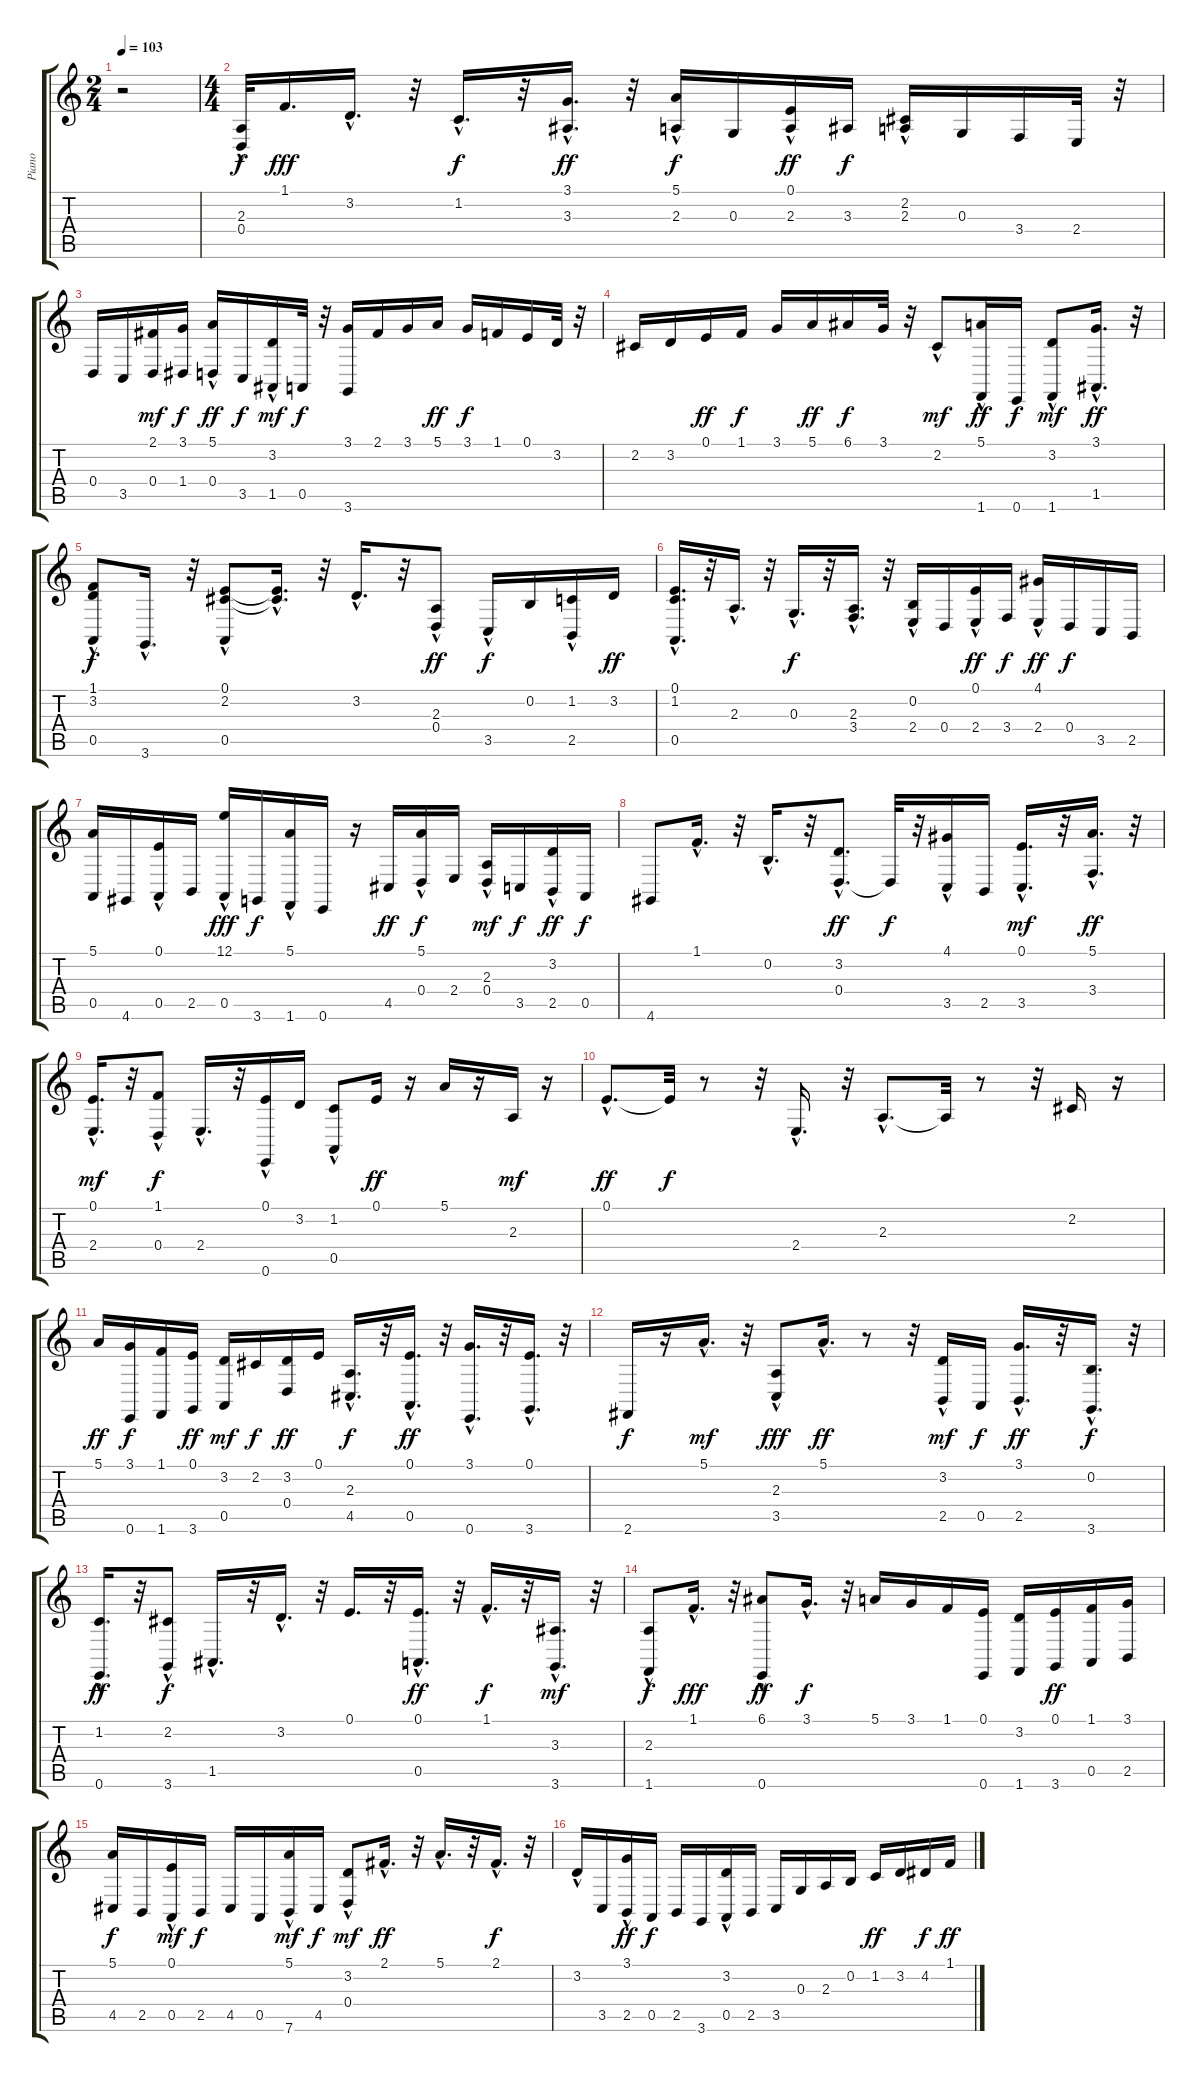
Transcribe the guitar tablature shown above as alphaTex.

\track ("Piano" "Piano") {instrument acousticgrandpiano}
\staff {score tabs}
\tuning (E4 B3 G3 D3 A2 E2) {hide}
\ts (2 4)
\tempo 103
\clef g2
\ks c
r.2{dy f instrument acousticgrandpiano} |
\ts (4 4)
(2.3 0.4{hac}).32 1.1.16{d dy fff} 3.2{hac}.16{d} r.32 1.2{hac}.16{d dy f} r.32 (3.1{hac} 3.3{hac}).16{d dy ff} r.32 (5.1{hac} 2.3).16{dy f} 0.3.16 (0.1{hac} 2.3).16{dy ff} 3.3.16{dy f} (2.2{hac} 2.3).16 0.3.16 3.4.16 2.4.32 r.32 |
0.4.16 3.5.16 (2.1 0.4).16{dy mf} (3.1 1.4).16{dy f} (5.1{hac} 0.4).16{dy ff} 3.5.16{dy f} (3.2{hac} 1.5).16{dy mf} 0.5.32{dy f} r.32 (3.1 3.6).16 2.1.16 3.1.16 5.1.16{dy ff} 3.1.16{dy f} 1.1.16 0.1.16 3.2.32 r.32 |
2.2.16 3.2.16 0.1.16{dy ff} 1.1.16{dy f} 3.1.16 5.1.16{dy ff} 6.1.16{dy f} 3.1.32 r.32 2.2{hac}.8{dy mf} (5.1{hac} 1.6).16{dy ff} 0.6.16{dy f} (3.2{hac} 1.6{hac}).8{dy mf} (3.1{hac} 1.5).16{d dy ff} r.32 |
(1.1{hac} 3.2{hac} 0.5{hac}).8{dy f} 3.6{hac}.16{d} r.32 (0.1 2.2 0.5{hac}).8 (0.1{hac t} 2.2{hac t}).16{d} r.32 3.2{hac}.16{d} r.32 (2.3{hac} 0.4{hac}).8{dy ff} 3.5{hac}.16{dy f} 0.2.16 (1.2 2.5{hac}).16 3.2.16{dy ff} |
(0.1{hac} 1.2{hac} 0.5{hac}).16{d} r.32 2.3{hac}.16{d} r.32 0.3{hac}.16{d dy f} r.32 (2.3{hac} 3.4{hac}).16{d} r.32 (0.2{hac} 2.4).16 0.4.16 (0.1{hac} 2.4).16{dy ff} 3.4.16{dy f} (4.1{hac} 2.4).16{dy ff} 0.4.16{dy f} 3.5.16 2.5.16 |
(5.1 0.5).16 4.6.16 (0.1{hac} 0.5).16 2.5.16 (12.1{hac} 0.5).16{dy fff} 3.6.16{dy f} (5.1{hac} 1.6).16 0.6.16 r.16 4.5.16{dy ff} (5.1{hac} 0.4).16{dy f} 2.4.16 (2.3{hac} 0.4).16{dy mf} 3.5.16{dy f} (3.2{hac} 2.5).16{dy ff} 0.5.16{dy f} |
4.6.8 1.1{hac}.16{d} r.32 0.2{hac}.16{d} r.32 (3.2{hac} 0.4{hac}).8{d dy ff} 0.4{t}.32{dy f} r.32 (4.1{hac} 3.5).16 2.5.16 (0.1{hac} 3.5{hac}).16{d dy mf} r.32 (5.1{hac} 3.4{hac}).16{d dy ff} r.32 |
(0.1 2.4{hac}).16{d dy mf} r.32 (1.1{hac} 0.4{hac}).8{dy f} 2.4{hac}.16{d} r.32 (0.1 0.6{hac}).16 3.2.16 (1.2 0.5{hac}).8 0.1.16{dy ff} r.16 5.1.16 r.16 2.3.16{dy mf} r.16 |
0.1{hac}.8{d dy ff} 0.1{t}.32{dy f} r.8 r.32 2.4{hac}.16{d} r.32 2.3{hac}.8{d} 2.3{t}.32 r.8 r.32 2.2.16 r.16 |
5.1.16{dy ff} (3.1 0.6).16{dy f} (1.1 1.6).16 (0.1 3.6).16{dy ff} (3.2 0.5).16{dy mf} 2.2.16{dy f} (3.2 0.4).16{dy ff} 0.1.16 (2.3 4.5{hac}).16{d dy f} r.32 (0.1{hac} 0.5{hac}).16{d dy ff} r.32 (3.1{hac} 0.6{hac}).16{d} r.32 (0.1{hac} 3.6{hac}).16{d} r.32 |
2.6.16{dy f} r.16 5.1{hac}.16{d dy mf} r.32 (2.3{hac} 3.5).8{dy fff} 5.1{hac}.16{d dy ff} r.8 r.32 (3.2{hac} 2.5).16{dy mf} 0.5.16{dy f} (3.1{hac} 2.5{hac}).16{d dy ff} r.32 (0.2{hac} 3.6).16{d dy f} r.32 |
(1.2{hac} 0.6{hac}).16{d dy ff} r.32 (2.2{hac} 3.6{hac}).8{dy f} 1.5{hac}.16{d} r.32 3.2{hac}.16{d} r.32 0.1.16{d} r.32 (0.1{hac} 0.5{hac}).16{d dy ff} r.32 1.1{hac}.16{d dy f} r.32 (3.3{hac} 3.6{hac}).16{d dy mf} r.32 |
(2.3{hac} 1.6{hac}).8{dy f} 1.1{hac}.16{d dy fff} r.32 (6.1{hac} 0.6{hac}).8{dy ff} 3.1{hac}.16{d dy f} r.32 5.1.16 3.1.16 1.1.16 (0.1 0.6).16 (3.2 1.6).16 (0.1 3.6).16{dy ff} (1.1 0.5).16 (3.1 2.5).16 |
(5.1 4.5).16{dy f} 2.5.16 (0.1{hac} 0.5).16{dy mf} 2.5.16{dy f} 4.5.16 0.5.16 (5.1{hac} 7.6).16{dy mf} 4.5.16{dy f} (3.2{hac} 0.4).8{dy mf} 2.1{hac}.16{d dy ff} r.32 5.1{hac}.16{d} r.32 2.1{hac}.16{d dy f} r.32 |
3.2{hac}.16 3.5.16 (3.1{hac} 2.5).16{dy ff} 0.5.16{dy f} 2.5.16 3.6.16 (3.2{hac} 0.5).16 2.5.16 3.5.16 0.3.16 2.3.16 0.2.16 1.2.16{dy ff} 3.2.16 4.2.16{dy f} 1.1.16{dy ff}
